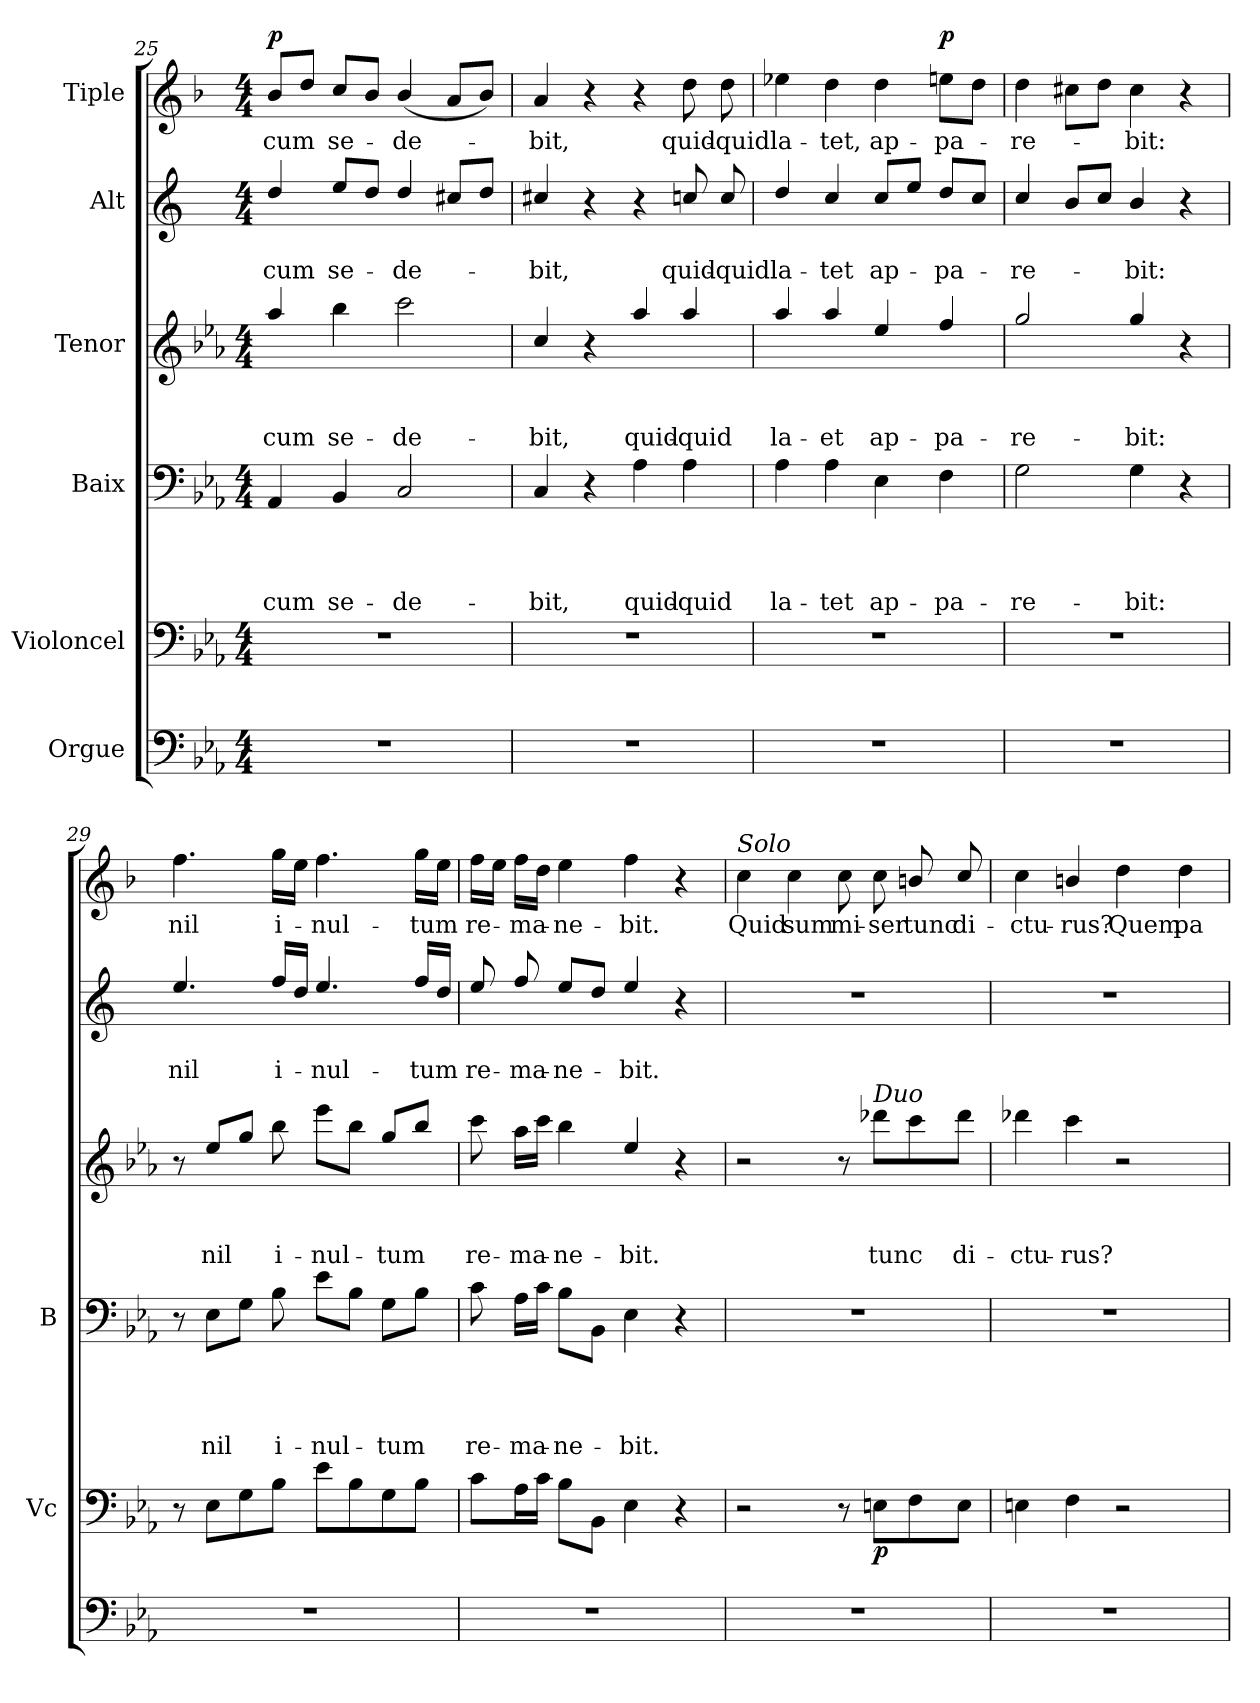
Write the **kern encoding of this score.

**kern	**kern	**dynam	**kern	**text	**text	**text	**text	**kern	**text	**text	**text	**kern	**text	**text	**kern	**text	**dynam
*part6	*part5	*part5	*part4	*part4	*part4	*part4	*part4	*part3	*part3	*part3	*part3	*part2	*part2	*part2	*part1	*part1	*part1
*staff6	*staff5	*staff5	*staff4	*staff4	*staff4	*staff4	*staff4	*staff3	*staff3	*staff3	*staff3	*staff2	*staff2	*staff2	*staff1	*staff1	*staff1
*I"Orgue	*I"Violoncel	*	*I"Baix	*	*	*	*	*I"Tenor	*	*	*	*I"Alt	*	*	*I"Tiple	*	*
*	*I'Vc	*	*I'B	*	*	*	*	*	*	*	*	*	*	*	*	*	*
*clefF4	*clefF4	*	*clefF4	*	*	*	*	*clefG2	*	*	*	*clefG2	*	*	*clefG2	*	*
*	*	*	*	*	*	*	*	*ITrd8c14	*	*	*	*ITrd5c9	*	*	*ITrd1c2	*	*
*k[b-e-a-]	*k[b-e-a-]	*	*k[b-e-a-]	*	*	*	*	*k[b-e-a-]	*	*	*	*k[b-e-a-]	*	*	*k[b-e-a-]	*	*
*E-:	*E-:	*	*E-:	*	*	*	*	*E-:	*	*	*	*E-:	*	*	*E-:	*	*
*M4/4	*M4/4	*	*M4/4	*	*	*	*	*M4/4	*	*	*	*M4/4	*	*	*M4/4	*	*
=25	=25	=25	=25	=25	=25	=25	=25	=25	=25	=25	=25	=25	=25	=25	=25	=25	=25
!	!	!	!	!	!	!	!LO:LY:b	!	!	!	!LO:LY:b	!	!	!LO:LY:b	!	!LO:LY:b	!LO:DY:a
1r	1r	.	4AA-/	.	.	.	cum	4a-/	.	.	cum	4f/	.	cum	8a-/L	cum	p
.	.	.	.	.	.	.	.	.	.	.	.	.	.	.	8cc/J	.	.
!	!	!	!	!	!	!	!LO:LY:b	!	!	!	!LO:LY:b	!	!	!LO:LY:b	!	!LO:LY:b	!
.	.	.	4BB-/	.	.	.	se-	4b-\	.	.	se-	8g/L	.	se-	8b-/L	se-	.
.	.	.	.	.	.	.	.	.	.	.	.	8f/J	.	.	8a-/J	.	.
!	!	!	!	!	!	!	!LO:LY:b	!	!	!	!LO:LY:b	!	!	!LO:LY:b	!	!LO:LY:b	!
.	.	.	2C/	.	.	.	-de-	2cc\	.	.	-de-	4f/	.	-de-	(<4a-/	-de-	.
.	.	.	.	.	.	.	.	.	.	.	.	8en/L	.	.	8g/L	.	.
.	.	.	.	.	.	.	.	.	.	.	.	8f/J	.	.	8a-/J)	.	.
=26	=26	=26	=26	=26	=26	=26	=26	=26	=26	=26	=26	=26	=26	=26	=26	=26	=26
!	!	!	!	!	!	!	!LO:LY:b	!	!	!	!LO:LY:b	!	!	!LO:LY:b	!	!LO:LY:b	!
1r	1r	.	4C/	.	.	.	-bit,	4c/	.	.	-bit,	4en/	.	-bit,	4g/	-bit,	.
.	.	.	4r	.	.	.	.	4r	.	.	.	4r	.	.	4r	.	.
!	!	!	!	!	!	!	!LO:LY:b	!	!	!	!LO:LY:b	!	!	!	!	!	!
.	.	.	4A-\	.	.	.	quid-	4a-/	.	.	quid-	4r	.	.	4r	.	.
!	!	!	!	!	!	!	!LO:LY:b	!	!	!	!LO:LY:b	!	!	!LO:LY:b	!	!LO:LY:b	!
.	.	.	4A-\	.	.	.	-quid	4a-/	.	.	-quid	8e-X/	.	quid-	8cc\	quid-	.
!	!	!	!	!	!	!	!	!	!	!	!	!	!	!LO:LY:b	!	!LO:LY:b	!
.	.	.	.	.	.	.	.	.	.	.	.	8e-/	.	-quid	8cc\	-quid	.
!!LO:PB:g=z
=27	=27	=27	=27	=27	=27	=27	=27	=27	=27	=27	=27	=27	=27	=27	=27	=27	=27
!	!	!	!	!	!	!	!LO:LY:b	!	!	!	!LO:LY:b	!	!	!LO:LY:b	!	!LO:LY:b	!
1r	1r	.	4A-\	.	.	.	la-	4a-/	.	.	la-	4f/	.	la-	4dd-X\	la-	.
!	!	!	!	!	!	!	!LO:LY:b	!	!	!	!LO:LY:b	!	!	!LO:LY:b	!	!LO:LY:b	!
.	.	.	4A-\	.	.	.	-tet	4a-/	.	.	-et	4e-/	.	-tet	4cc\	-tet,	.
!	!	!	!	!	!	!	!LO:LY:b	!	!	!	!LO:LY:b	!	!	!LO:LY:b	!	!LO:LY:b	!
.	.	.	4E-\	.	.	.	ap-	4e-/	.	.	ap-	8e-/L	.	ap-	4cc\	ap-	.
.	.	.	.	.	.	.	.	.	.	.	.	8g/J	.	.	.	.	.
!	!	!	!	!	!	!	!LO:LY:b	!	!	!	!LO:LY:b	!	!	!LO:LY:b	!	!LO:LY:b	!LO:DY:a
.	.	.	4F\	.	.	.	-pa-	4f/	.	.	-pa-	8f/L	.	-pa-	8ddn\L	-pa-	p
.	.	.	.	.	.	.	.	.	.	.	.	8e-/J	.	.	8cc\J	.	.
=28	=28	=28	=28	=28	=28	=28	=28	=28	=28	=28	=28	=28	=28	=28	=28	=28	=28
!	!	!	!	!	!	!	!LO:LY:b	!	!	!	!LO:LY:b	!	!	!LO:LY:b	!	!LO:LY:b	!
1r	1r	.	2G\	.	.	.	-re-	2g/	.	.	-re-	4e-/	.	-re-	4cc\	-re-	.
.	.	.	.	.	.	.	.	.	.	.	.	8d/L	.	.	8bn\L	.	.
.	.	.	.	.	.	.	.	.	.	.	.	8e-/J	.	.	8cc\J	.	.
!	!	!	!	!	!	!	!LO:LY:b	!	!	!	!LO:LY:b	!	!	!LO:LY:b	!	!LO:LY:b	!
.	.	.	4G\	.	.	.	-bit:	4g/	.	.	-bit:	4d/	.	-bit:	4b\	-bit:	.
.	.	.	4r	.	.	.	.	4r	.	.	.	4r	.	.	4r	.	.
=29	=29	=29	=29	=29	=29	=29	=29	=29	=29	=29	=29	=29	=29	=29	=29	=29	=29
!	!	!	!	!	!	!	!	!	!	!	!	!	!	!LO:LY:b	!	!LO:LY:b	!
1r	8r	.	8r	.	.	.	.	8r	.	.	.	4.g/	.	nil	4.ee-\	nil	.
!	!	!	!	!	!	!	!LO:LY:b	!	!	!	!LO:LY:b	!	!	!	!	!	!
.	8E-\L	.	8E-\L	.	.	.	nil	8e-/L	.	.	nil	.	.	.	.	.	.
.	8G\	.	8G\J	.	.	.	.	8g/J	.	.	.	.	.	.	.	.	.
!	!	!	!	!	!	!	!LO:LY:b	!	!	!	!LO:LY:b	!	!	!LO:LY:b	!	!LO:LY:b	!
.	8B-\J	.	8B-\	.	.	.	i-	8b-\	.	.	i-	16a-/LL	.	i-	16ff\LL	i-	.
.	.	.	.	.	.	.	.	.	.	.	.	16f/JJ	.	.	16dd\JJ	.	.
!	!	!	!	!	!	!	!LO:LY:b	!	!	!	!LO:LY:b	!	!	!LO:LY:b	!	!LO:LY:b	!
.	8e-\L	.	8e-\L	.	.	.	-nul-	8ee-\L	.	.	-nul-	4.g/	.	-nul-	4.ee-\	-nul-	.
.	8B-\	.	8B-\J	.	.	.	.	8b-\J	.	.	.	.	.	.	.	.	.
!	!	!	!	!	!	!	!LO:LY:b	!	!	!	!LO:LY:b	!	!	!	!	!	!
.	8G\	.	8G\L	.	.	.	-tum	8g/L	.	.	-tum	.	.	.	.	.	.
!	!	!	!	!	!	!	!	!	!	!	!	!	!	!LO:LY:b	!	!LO:LY:b	!
.	8B-\J	.	8B-\J	.	.	.	.	8b-/J	.	.	.	16a-/LL	.	-tum	16ff\LL	-tum	.
.	.	.	.	.	.	.	.	.	.	.	.	16f/JJ	.	.	16dd\JJ	.	.
=30	=30	=30	=30	=30	=30	=30	=30	=30	=30	=30	=30	=30	=30	=30	=30	=30	=30
!	!	!	!	!	!	!	!LO:LY:b	!	!	!	!LO:LY:b	!	!	!LO:LY:b	!	!LO:LY:b	!
1r	8c\L	.	8c\	.	.	.	re-	8cc\	.	.	re-	8g/	.	re-	16ee-\LL	re-	.
.	.	.	.	.	.	.	.	.	.	.	.	.	.	.	16dd\JJ	.	.
!	!	!	!	!	!	!	!LO:LY:b	!	!	!	!LO:LY:b	!	!	!LO:LY:b	!	!LO:LY:b	!
.	16A-\L	.	16A-\LL	.	.	.	-ma-	16a-\LL	.	.	-ma-	8a-/	.	-ma-	16ee-\LL	-ma-	.
.	16c\JJ	.	16c\JJ	.	.	.	.	16cc\JJ	.	.	.	.	.	.	16cc\JJ	.	.
!	!	!	!	!	!	!	!LO:LY:b	!	!	!	!LO:LY:b	!	!	!LO:LY:b	!	!LO:LY:b	!
.	8B-\L	.	8B-\L	.	.	.	-ne-	4b-\	.	.	-ne-	8g/L	.	-ne-	4dd\	-ne-	.
.	8BB-\J	.	8BB-\J	.	.	.	.	.	.	.	.	8f/J	.	.	.	.	.
!	!	!	!	!	!	!	!LO:LY:b	!	!	!	!LO:LY:b	!	!	!LO:LY:b	!	!LO:LY:b	!
.	4E-\	.	4E-\	.	.	.	-bit.	4e-/	.	.	-bit.	4g/	.	-bit.	4ee-\	-bit.	.
.	4r	.	4r	.	.	.	.	4r	.	.	.	4r	.	.	4r	.	.
!!LO:LB:g=z
=31	=31	=31	=31	=31	=31	=31	=31	=31	=31	=31	=31	=31	=31	=31	=31	=31	=31
!	!	!	!	!	!	!	!	!	!	!	!	!	!	!	!LO:TX:a:i:t=Solo	!	!
!	!	!	!	!	!	!	!	!	!	!	!	!	!	!	!	!LO:LY:b	!
1r	2r	.	1r	.	.	.	.	2r	.	.	.	1r	.	.	4b-\	Quid	.
!	!	!	!	!	!	!	!	!	!	!	!	!	!	!	!	!LO:LY:b	!
.	.	.	.	.	.	.	.	.	.	.	.	.	.	.	4b-\	sum	.
!	!	!	!	!	!	!	!	!	!	!	!	!	!	!	!	!LO:LY:b	!
.	8r	.	.	.	.	.	.	8r	.	.	.	.	.	.	8b-\	mi-	.
!	!	!	!	!	!	!	!	!LO:TX:a:i:t=Duo	!	!	!	!	!	!	!	!	!
!	!	!LO:DY:b	!	!	!	!	!	!	!	!	!LO:LY:b	!	!	!	!	!LO:LY:b	!
.	8En\L	p	.	.	.	.	.	8dd-X\L	.	.	tunc	.	.	.	8b-\	-ser	.
!	!	!	!	!	!	!	!	!	!	!	!	!	!	!	!	!LO:LY:b	!
.	8F\	.	.	.	.	.	.	8cc\	.	.	.	.	.	.	8an/	tunc	.
!	!	!	!	!	!	!	!	!	!	!	!LO:LY:b	!	!	!	!	!LO:LY:b	!
.	8E\J	.	.	.	.	.	.	8dd-\J	.	.	di-	.	.	.	8b-/	di-	.
=32	=32	=32	=32	=32	=32	=32	=32	=32	=32	=32	=32	=32	=32	=32	=32	=32	=32
!	!	!	!	!	!	!	!	!	!	!	!LO:LY:b	!	!	!	!	!LO:LY:b	!
1r	4En\	.	1r	.	.	.	.	4dd-X\	.	.	-ctu-	1r	.	.	4b-\	-ctu-	.
!	!	!	!	!	!	!	!	!	!	!	!LO:LY:b	!	!	!	!	!LO:LY:b	!
.	4F\	.	.	.	.	.	.	4cc\	.	.	-rus?	.	.	.	4an/	-rus?	.
!	!	!	!	!	!	!	!	!	!	!	!	!	!	!	!	!LO:LY:b	!
.	2r	.	.	.	.	.	.	2r	.	.	.	.	.	.	4cc\	Quem	.
!	!	!	!	!	!	!	!	!	!	!	!	!	!	!	!	!LO:LY:b	!
.	.	.	.	.	.	.	.	.	.	.	.	.	.	.	4cc\	pa-	.
=	=	=	=	=	=	=	=	=	=	=	=	=	=	=	=	=	=
*-	*-	*-	*-	*-	*-	*-	*-	*-	*-	*-	*-	*-	*-	*-	*-	*-	*-
